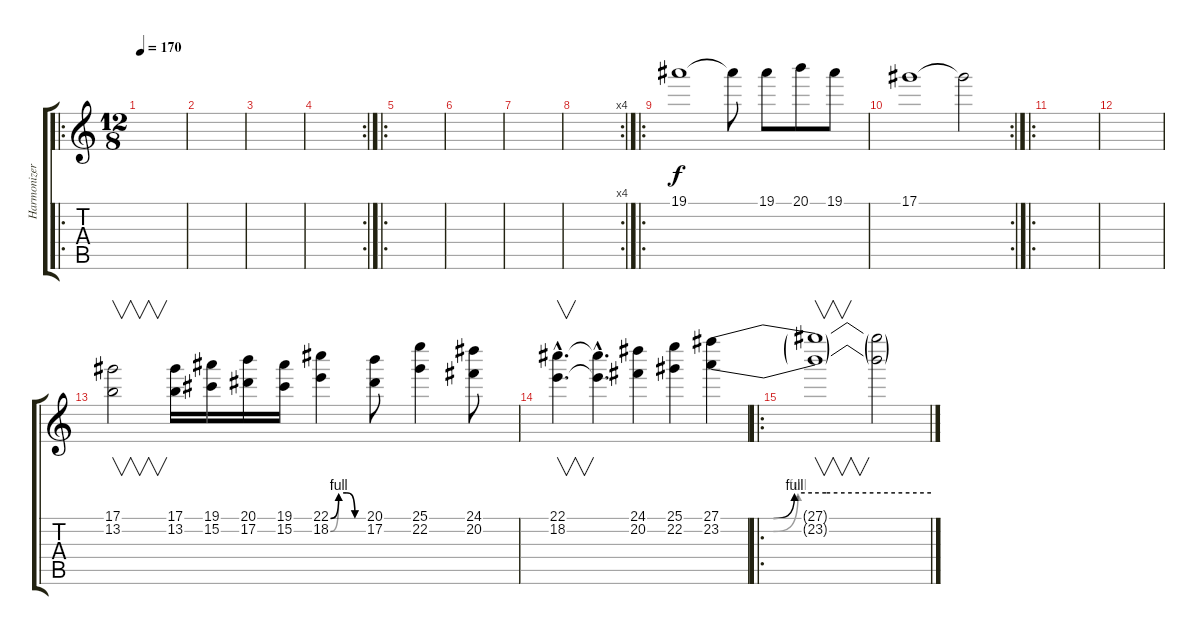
\track ("Harmonizer" "Harmonizer") {instrument distortionguitar}
\staff {score tabs}
\tuning (Eb4 Bb3 Gb3 Db3 Ab2 Eb2) {hide}
\ro
\ts (12 8)
\tempo 170
\clef g2
\ks c
|
|
|
\rc 2
|
\ro
|
|
|
\rc 4
|
\ro
19.1.1{volume 11} 19.1{t}.8 19.1.8 20.1.8 19.1.8 |
\rc 2
17.1.1 17.1{t}.2 |
\ro
|
|
(17.1 13.2).2{v volume 14} (17.1 13.2).16 (19.1 15.2).16 (20.1 17.2).16 (19.1 15.2).16 (22.1{be (custom 0 0 15 4 30 4 45 0 60 0)} 18.2{be (custom 0 0 15 4 30 4 45 0 60 0)}).4 (20.1 17.2).8 (25.1 22.2).4 (24.1 20.2).8 |
(22.1{hac} 18.2{hac}).4{v d} (22.1{hac t} 18.2{hac t}).4{d} (24.1 20.2).4 (25.1 22.2).4 (27.1{be (custom 0 0 15 0 21 4 26 4 30 4 60 4)} 23.2{be (custom 0 0 15 0 22 4 30 4 60 4)}).4 |
\ro
(27.1{t} 23.2{t}).1{v} (27.1{t} 23.2{t}).2
